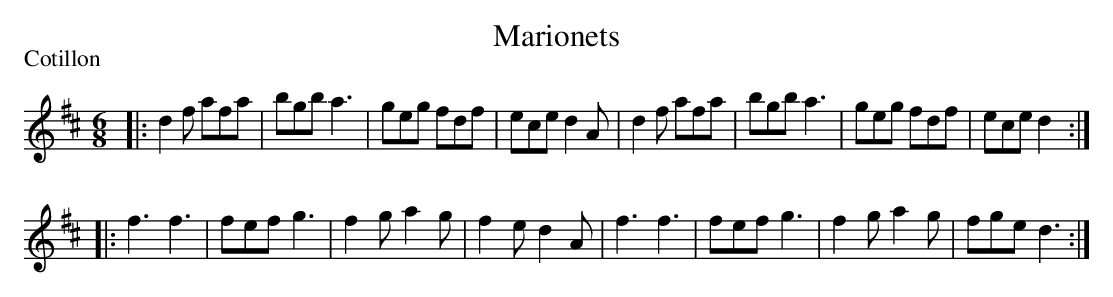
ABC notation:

X:1
T: Marionets
P: Cotillon
M: 6/8
L: 1/8
K: D
|:\
d2f afa | bgb a3 | geg fdf | ece d2A |\
d2f afa | bgb a3 | geg fdf | ece d2 :|
|:\
f3 f3 | fef g3 | f2g a2g | f2e d2A |\
f3 f3 | fef g3 | f2g a2g | fge d3 :|
